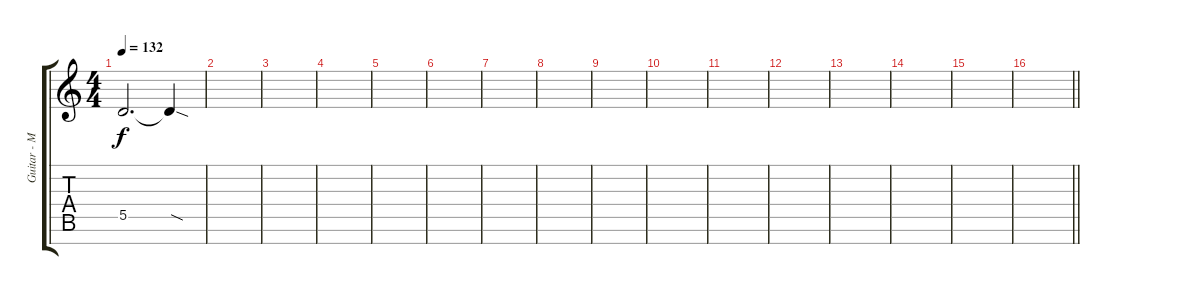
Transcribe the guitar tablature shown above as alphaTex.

\track ("Guitar - Mark" "Guitar - M") {instrument distortionguitar}
\staff {score tabs}
\tuning (E4 B3 G3 D3 A2 E2 B1) {hide}
\ts (4 4)
\tempo 132
\clef g2
\ks c
5.5.2{d dy f} 5.5{sod t}.4 |
|
|
|
|
|
|
|
|
|
|
|
|
|
|
\barLineRight lightlight
